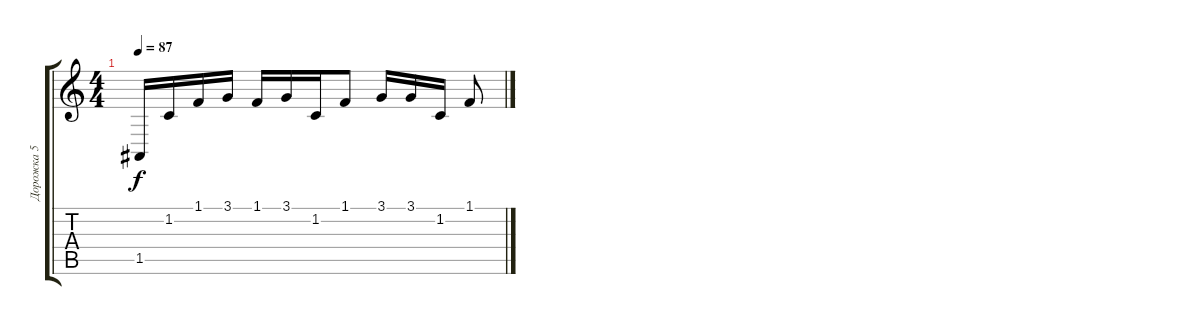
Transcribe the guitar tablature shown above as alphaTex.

\track ("Дорожка 5" "Дорожка 5") {instrument fx6goblins}
\staff {score tabs}
\tuning (E4 B3 G3 D3 A2 E2) {hide}
\ts (4 4)
\tempo 87
\clef g2
\ks c
1.5.16{dy f} 1.2.16 1.1.16 3.1.16 1.1.16 3.1.16 1.2.16 1.1.8 3.1.16 3.1.16 1.2.16 1.1.8
